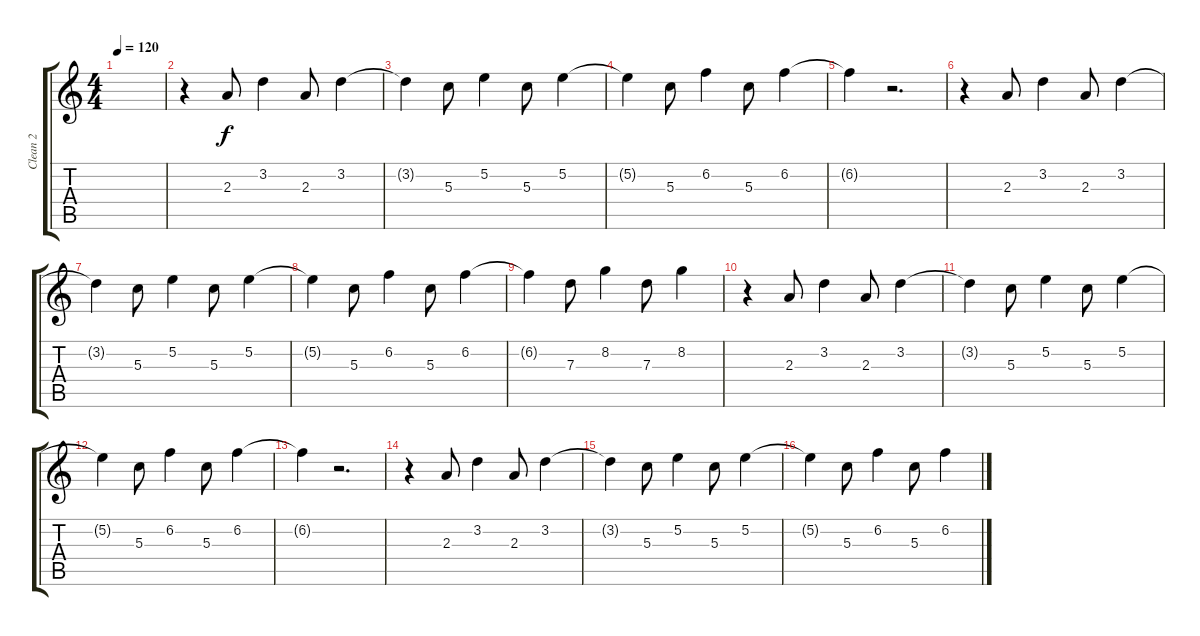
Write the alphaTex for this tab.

\track ("Clean 2" "Clean 2") {instrument electricguitarclean}
\staff {score tabs}
\tuning (E4 B3 G3 D3 A2 D2) {hide}
\ts (4 4)
\tempo 120
\clef g2
\ks c
|
r.4 2.3.8 3.2.4 2.3.8 3.2.4 |
3.2{t}.4 5.3.8 5.2.4 5.3.8 5.2.4 |
5.2{t}.4 5.3.8 6.2.4 5.3.8 6.2.4 |
6.2{t}.4 r.2{d} |
r.4 2.3.8 3.2.4 2.3.8 3.2.4 |
3.2{t}.4 5.3.8 5.2.4 5.3.8 5.2.4 |
5.2{t}.4 5.3.8 6.2.4 5.3.8 6.2.4 |
6.2{t}.4 7.3.8 8.2.4 7.3.8 8.2.4 |
r.4 2.3.8 3.2.4 2.3.8 3.2.4 |
3.2{t}.4 5.3.8 5.2.4 5.3.8 5.2.4 |
5.2{t}.4 5.3.8 6.2.4 5.3.8 6.2.4 |
6.2{t}.4 r.2{d} |
r.4 2.3.8 3.2.4 2.3.8 3.2.4 |
3.2{t}.4 5.3.8 5.2.4 5.3.8 5.2.4 |
5.2{t}.4 5.3.8 6.2.4 5.3.8 6.2.4
